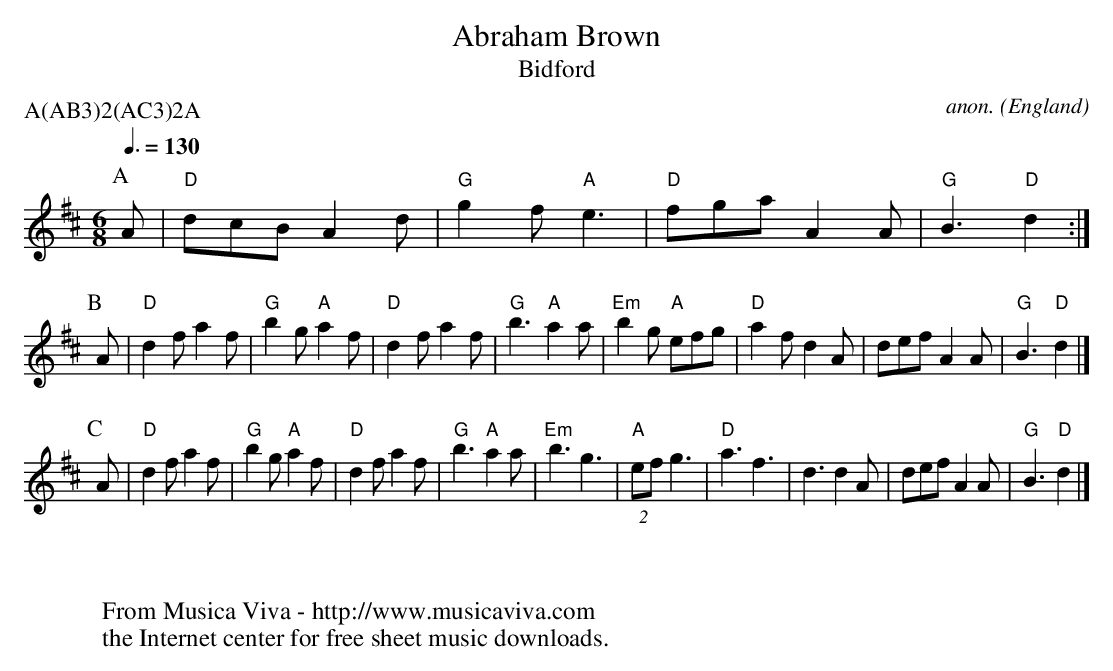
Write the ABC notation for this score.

X:1
T:Abraham Brown
T:Bidford
C:anon.
O:England
P:A(AB3)2(AC3)2A
M:6/8
L:1/8
Q:3/8=130
K:D
P:A
A|"D"dcB A2 d|"G"g2 f "A"e3|"D"fga A2 A|"G"B3 "D"d2:|
P:B
A|"D"d2 f a2 f|"G"b2 g "A"a2 f|"D"d2 f a2 f|"G"b3 "A"a2 a|\
"Em"b2 g "A"efg|"D"a2 f d2 A|def A2 A|"G"B3 "D"d2|]
P:C
A|"D"d2 f a2 f|"G"b2 g "A"a2 f|"D"d2 f a2 f|"G"b3 "A"a2 a|\
"Em"b3 g3|"A"(2ef g3|"D"a3 f3|d3 d2 A|def A2 A|"G"B3 "D"d2|]
W:
W:
W:  From Musica Viva - http://www.musicaviva.com
W:  the Internet center for free sheet music downloads.
